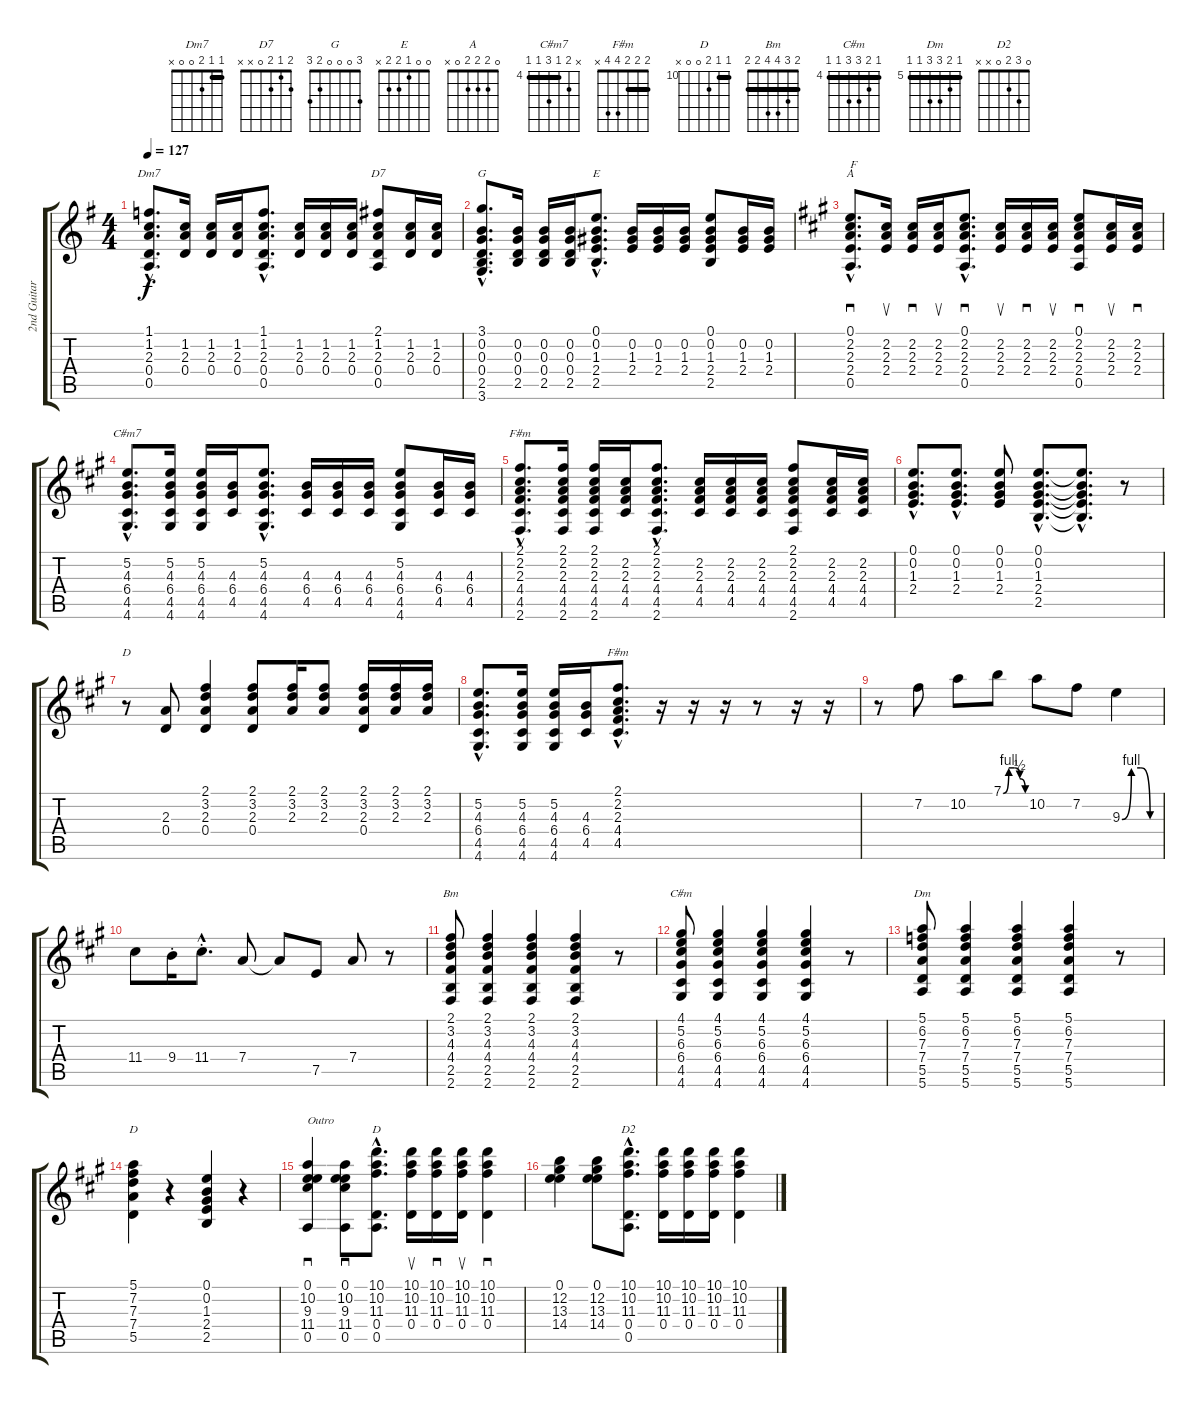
\track ("2nd Guitar" "2nd Guitar") {instrument acousticguitarnylon}
\staff {score tabs}
\tuning (E4 B3 G3 D3 A2 E2) {hide}
\chord ("Dm7" 1 1 2 0 0 x) {barre 1}
\chord ("D7" 2 1 2 0 x x)
\chord ("G" 3 0 0 0 2 3)
\chord ("E" 0 0 1 2 2 x)
\chord ("A" 0 2 2 2 0 x)
\chord ("C#m7" x 5 4 6 4 4) {firstfret 4 barre 4}
\chord ("F#m" x 2 2 4 4 2) {barre 2}
\chord ("D" 2 3 2 0 x x) {barre 0}
\chord ("F#m" 2 2 2 4 4 x) {barre 2}
\chord ("Bm" 2 3 4 4 2 2) {barre 2}
\chord ("C#m" 4 5 6 6 4 4) {firstfret 4 barre 4}
\chord ("Dm" 5 6 7 7 5 5) {firstfret 5 barre 5}
\chord ("D" 2 3 2 0 x x) {barre 2}
\chord ("D" 10 10 11 0 0 x) {firstfret 10 barre 10}
\chord ("D2" 0 3 2 0 x x)
\ts (4 4)
\tempo 127
\clef g2
\ks g
(1.1{hac} 1.2 2.3{hac} 0.4{hac} 0.5{hac}).8{d ch "Dm7" dy f} (1.2 2.3 0.4).16 (1.2 2.3 0.4).16 (1.2 2.3 0.4).16 (1.1{hac} 1.2 2.3{hac} 0.4{hac} 0.5{hac}).8{d} (1.2 2.3 0.4).16 (1.2 2.3 0.4).16 (1.2 2.3 0.4).16 (2.1 1.2 2.3 0.4 0.5).8{ch "D7"} (1.2 2.3 0.4).16 (1.2 2.3 0.4).16 |
(3.1{hac} 0.2 0.3{hac} 0.4{hac} 2.5{hac} 3.6{hac}).8{d ch "G"} (0.2 0.3 0.4 2.5).16 (0.2 0.3 0.4 2.5).16 (0.2 0.3 0.4 2.5).16 (0.1{hac} 0.2{hac} 1.3{hac} 2.4{hac} 2.5{hac}).8{d ch "E"} (0.2 1.3 2.4).16 (0.2 1.3 2.4).16 (0.2 1.3 2.4).16 (0.1 0.2 1.3 2.4 2.5).8 (0.2 1.3 2.4).16 (0.2 1.3 2.4).16 |
\ks a
(0.1{hac} 2.2 2.3{hac} 2.4{hac} 0.5{hac}).8{d sd ch "A" txt "F"} (2.2 2.3 2.4).16{su} (2.2 2.3 2.4).16{sd} (2.2 2.3 2.4).16{su} (0.1{hac} 2.2{hac} 2.3{hac} 2.4{hac} 0.5{hac}).8{d sd} (2.2 2.3 2.4).16{su} (2.2 2.3 2.4).16{sd} (2.2 2.3 2.4).16{su} (0.1 2.2 2.3 2.4 0.5).8{sd} (2.2 2.3 2.4).16{su} (2.2 2.3 2.4).16{sd} |
(5.2 4.3{hac} 6.4{hac} 4.5{hac} 4.6{hac}).8{d ch "C#m7"} (5.2 4.3 6.4 4.5 4.6).16 (5.2 4.3 6.4 4.5 4.6).16 (4.3 6.4 4.5).16 (5.2{hac} 4.3{hac} 6.4{hac} 4.5{hac} 4.6{hac}).8{d} (4.3 6.4 4.5).16 (4.3 6.4 4.5).16 (4.3 6.4 4.5).16 (5.2 4.3 6.4 4.5 4.6).8 (4.3 6.4 4.5).16 (4.3 6.4 4.5).16 |
(2.1{hac} 2.2 2.3{hac} 4.4{hac} 4.5{hac} 2.6{hac}).8{d ch "F#m"} (2.1 2.2 2.3 4.4 4.5 2.6).16 (2.1 2.2 2.3 4.4 4.5 2.6).16 (2.2 2.3 4.4 4.5).16 (2.1{hac} 2.2{hac} 2.3{hac} 4.4{hac} 4.5{hac} 2.6{hac}).8{d} (2.2 2.3 4.4 4.5).16 (2.2 2.3 4.4 4.5).16 (2.2 2.3 4.4 4.5).16 (2.1 2.2 2.3 4.4 4.5 2.6).8 (2.2 2.3 4.4 4.5).16 (2.2 2.3 4.4 4.5).16 |
(0.1{hac} 0.2 1.3{hac} 2.4{hac}).8{d} (0.1{hac} 0.2 1.3{hac} 2.4{hac}).8{d} (0.1 0.2 1.3 2.4).8 (0.1{hac} 0.2{hac} 1.3{hac} 2.4{hac} 2.5{hac}).8{d} (0.1{hac t} 0.2{hac t} 1.3{hac t} 2.4{hac t} 2.5{hac t}).8{d} r.8 |
r.8{ch "D"} (2.3 0.4).8 (2.1 3.2 2.3 0.4).4 (2.1 3.2 2.3 0.4).8 (2.1 3.2 2.3).16 (2.1 3.2 2.3).8 (2.1 3.2 2.3 0.4).16 (2.1 3.2 2.3).16 (2.1 3.2 2.3).16 |
(5.2 4.3{hac} 6.4{hac} 4.5{hac} 4.6{hac}).8{d} (5.2 4.3 6.4 4.5 4.6).16 (5.2 4.3 6.4 4.5 4.6).16 (4.3 6.4 4.5).16 (2.1{hac} 2.2{hac} 2.3{hac} 4.4{hac} 4.5{hac}).8{d ch "F#m"} r.16 r.16 r.16 r.8 r.16 r.16 |
r.8 7.2.8 10.2.8 7.1{be (custom 0 0 15 4 30 4 45 2 60 0)}.8 10.2.8 7.2.8 9.3{be (custom 0 0 15 4 30 4 45 0 60 0)}.4 |
11.4.8 9.4{st}.16 11.4{hac st}.8{d} 7.4.8 7.4{t}.8 7.5.8 7.4.8 r.8 |
(2.1 3.2 4.3 4.4 2.5 2.6).8{ch "Bm"} (2.1 3.2 4.3 4.4 2.5 2.6).4 (2.1 3.2 4.3 4.4 2.5 2.6).4 (2.1 3.2 4.3 4.4 2.5 2.6).4 r.8 |
(4.1 5.2 6.3 6.4 4.5 4.6).8{ch "C#m"} (4.1 5.2 6.3 6.4 4.5 4.6).4 (4.1 5.2 6.3 6.4 4.5 4.6).4 (4.1 5.2 6.3 6.4 4.5 4.6).4 r.8 |
(5.1 6.2 7.3 7.4 5.5 5.6).8{ch "Dm"} (5.1 6.2 7.3 7.4 5.5 5.6).4 (5.1 6.2 7.3 7.4 5.5 5.6).4 (5.1 6.2 7.3 7.4 5.5 5.6).4 r.8 |
(5.1 7.2 7.3 7.4 5.5).4{ch "D"} r.4 (0.1 0.2 1.3 2.4 2.5).4 r.4 |
(0.1 10.2 9.3 11.4 0.5).4{sd txt "Outro"} (0.1 10.2 9.3 11.4 0.5).8{sd} (10.1{hac} 10.2{hac} 11.3{hac} 0.4{hac} 0.5{hac}).8{d ch "D"} (10.1 10.2 11.3 0.4).16{su} (10.1 10.2 11.3 0.4).16{sd} (10.1 10.2 11.3 0.4).16{su} (10.1 10.2 11.3 0.4).4{sd} |
(0.1 12.2 13.3 14.4).4 (0.1 12.2 13.3 14.4).8 (10.1{hac} 10.2{hac} 11.3{hac} 0.4{hac} 0.5{hac}).8{d ch "D2"} (10.1 10.2 11.3 0.4).16 (10.1 10.2 11.3 0.4).16 (10.1 10.2 11.3 0.4).16 (10.1 10.2 11.3 0.4).4
